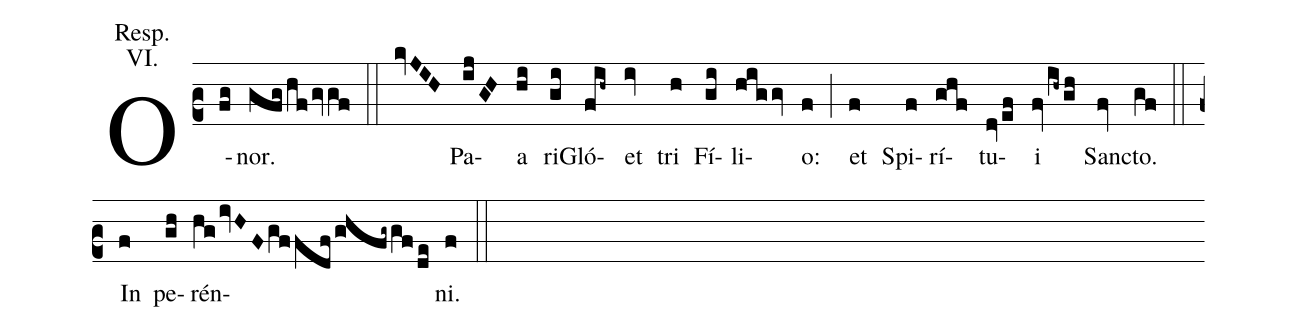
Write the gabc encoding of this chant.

annotation: Resp.;
annotation: VI.;
%%
(c2)
O(fg)nor.(gfghfgvgf) (::)

(kvJIH) Pa(ijGH)a(hi) ri(gi)Gló(fih~)et(iv) tri(h) Fí(gi)li(higgv)o:(f) (;)
et(f) Spi(f)rí(ghf)tu(dvef)i(fvih~gh) Sanc(fv)to.(gf) (::)

In(f) pe(gh)rén(hgivHFgffdfghfg~gfde)ni.(f) (::)
